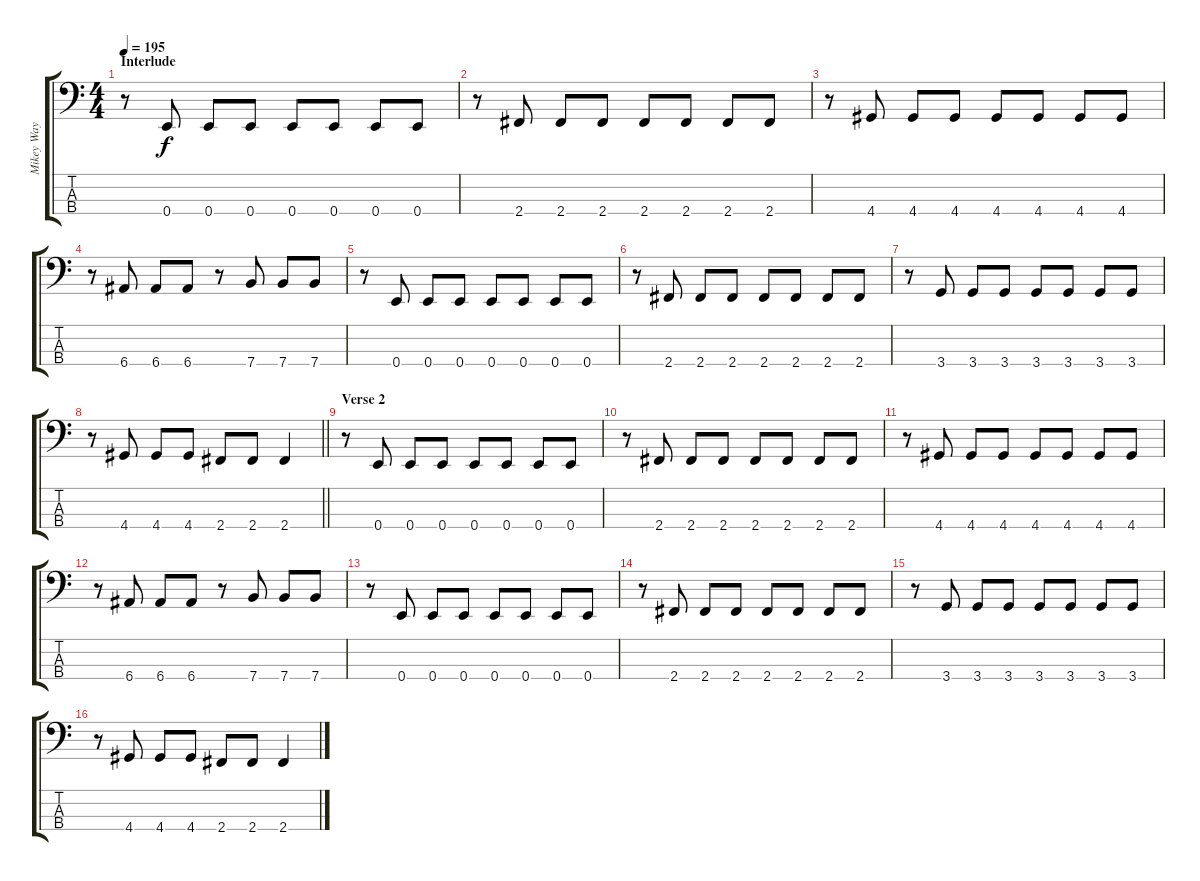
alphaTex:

\track ("Mikey Way" "Mikey Way") {instrument electricbasspick}
\staff {score tabs}
\tuning (G2 D2 A1 E1) {hide}
\ts (4 4)
\section ("" "Interlude")
\tempo 195
\clef f4
\ks c
r.8{dy f} 0.4.8 0.4.8 0.4.8 0.4.8 0.4.8 0.4.8 0.4.8 |
r.8 2.4.8 2.4.8 2.4.8 2.4.8 2.4.8 2.4.8 2.4.8 |
r.8 4.4.8 4.4.8 4.4.8 4.4.8 4.4.8 4.4.8 4.4.8 |
r.8 6.4.8 6.4.8 6.4.8 r.8 7.4.8 7.4.8 7.4.8 |
r.8 0.4.8 0.4.8 0.4.8 0.4.8 0.4.8 0.4.8 0.4.8 |
r.8 2.4.8 2.4.8 2.4.8 2.4.8 2.4.8 2.4.8 2.4.8 |
r.8 3.4.8 3.4.8 3.4.8 3.4.8 3.4.8 3.4.8 3.4.8 |
\barLineRight lightlight
r.8 4.4.8 4.4.8 4.4.8 2.4.8 2.4.8 2.4.4 |
\section ("" "Verse 2")
r.8 0.4.8 0.4.8 0.4.8 0.4.8 0.4.8 0.4.8 0.4.8 |
r.8 2.4.8 2.4.8 2.4.8 2.4.8 2.4.8 2.4.8 2.4.8 |
r.8 4.4.8 4.4.8 4.4.8 4.4.8 4.4.8 4.4.8 4.4.8 |
r.8 6.4.8 6.4.8 6.4.8 r.8 7.4.8 7.4.8 7.4.8 |
r.8 0.4.8 0.4.8 0.4.8 0.4.8 0.4.8 0.4.8 0.4.8 |
r.8 2.4.8 2.4.8 2.4.8 2.4.8 2.4.8 2.4.8 2.4.8 |
r.8 3.4.8 3.4.8 3.4.8 3.4.8 3.4.8 3.4.8 3.4.8 |
r.8 4.4.8 4.4.8 4.4.8 2.4.8 2.4.8 2.4.4
